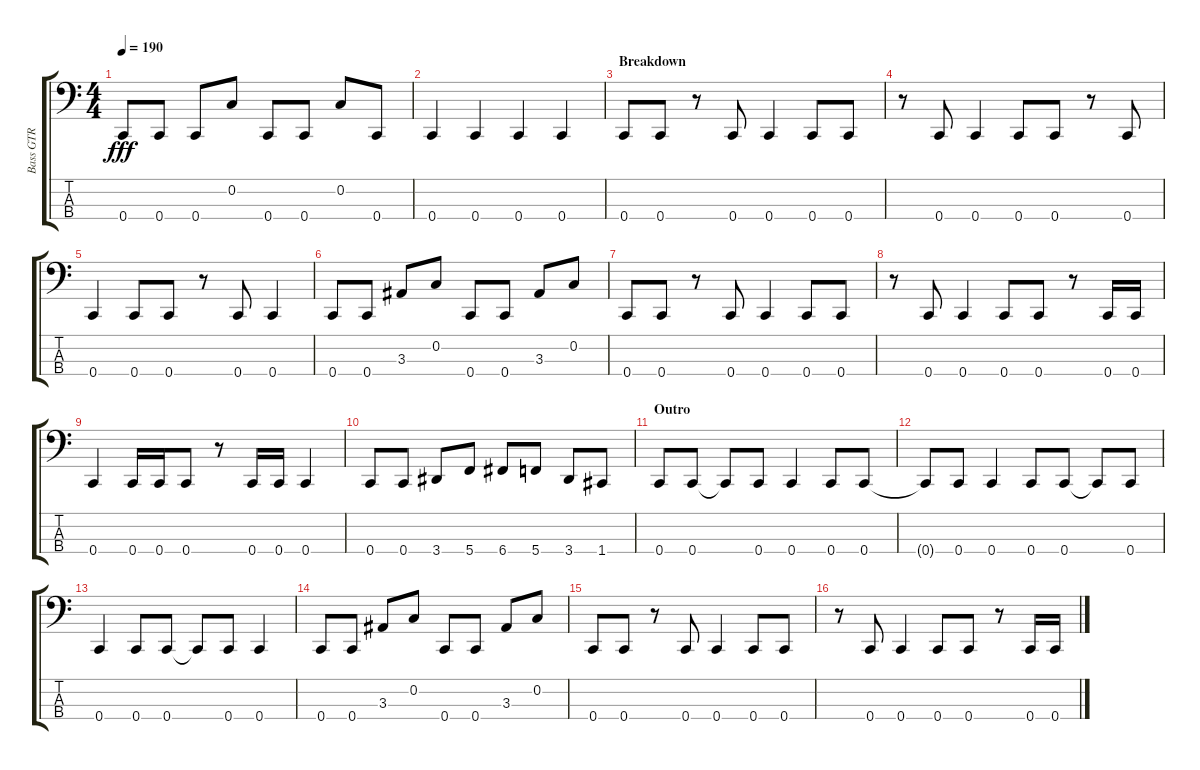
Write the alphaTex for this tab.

\track ("Bass GTR" "Bass GTR") {instrument electricbassfinger}
\staff {score tabs}
\tuning (F2 C2 G1 C1) {hide}
\ts (4 4)
\tempo 190
\clef f4
\ks aminor
0.4.8{dy fff} 0.4.8 0.4.8 0.2.8 0.4.8 0.4.8 0.2.8 0.4.8 |
0.4.4 0.4.4 0.4.4 0.4.4 |
\section ("" "Breakdown")
0.4.8 0.4.8 r.8 0.4.8 0.4.4 0.4.8 0.4.8 |
r.8 0.4.8 0.4.4 0.4.8 0.4.8 r.8 0.4.8 |
0.4.4 0.4.8 0.4.8 r.8 0.4.8 0.4.4 |
0.4.8 0.4.8 3.3.8 0.2.8 0.4.8 0.4.8 3.3.8 0.2.8 |
0.4.8 0.4.8 r.8 0.4.8 0.4.4 0.4.8 0.4.8 |
r.8 0.4.8 0.4.4 0.4.8 0.4.8 r.8 0.4.16 0.4.16 |
0.4.4 0.4.16 0.4.16 0.4.8 r.8 0.4.16 0.4.16 0.4.4 |
0.4.8 0.4.8 3.4.8 5.4.8 6.4.8 5.4.8 3.4.8 1.4.8 |
\section ("" "Outro")
0.4.8 0.4.8 0.4{t}.8 0.4.8 0.4.4 0.4.8 0.4.8 |
0.4{t}.8 0.4.8 0.4.4 0.4.8 0.4.8 0.4{t}.8 0.4.8 |
0.4.4 0.4.8 0.4.8 0.4{t}.8 0.4.8 0.4.4 |
0.4.8 0.4.8 3.3.8 0.2.8 0.4.8 0.4.8 3.3.8 0.2.8 |
0.4.8 0.4.8 r.8 0.4.8 0.4.4 0.4.8 0.4.8 |
r.8 0.4.8 0.4.4 0.4.8 0.4.8 r.8 0.4.16 0.4.16
